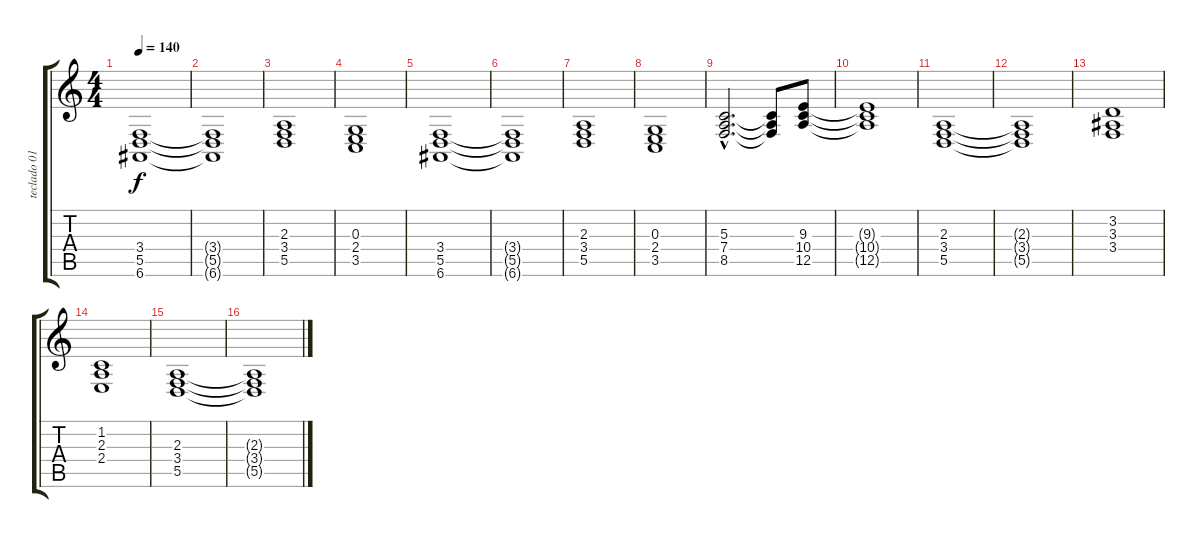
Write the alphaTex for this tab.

\track ("teclado 01" "teclado 01") {instrument stringensemble1}
\staff {score tabs}
\tuning (E4 B3 G3 D3 A2 E2) {hide}
\ts (4 4)
\tempo 140
\clef g2
\ks c
(3.4 5.5 6.6).1{dy f} |
(3.4{t} 5.5{t} 6.6{t}).1 |
(2.3 3.4 5.5).1 |
(0.3 2.4 3.5).1 |
(3.4 5.5 6.6).1 |
(3.4{t} 5.5{t} 6.6{t}).1 |
(2.3 3.4 5.5).1 |
(0.3 2.4 3.5).1 |
(5.3{hac} 7.4{hac} 8.5{hac}).2{d} (5.3{t} 7.4{t} 8.5{t}).8 (9.3 10.4 12.5).8 |
(9.3{t} 10.4{t} 12.5{t}).1 |
(2.3 3.4 5.5).1 |
(2.3{t} 3.4{t} 5.5{t}).1 |
(3.2 3.3 3.4).1 |
(1.2 2.3 2.4).1 |
(2.3 3.4 5.5).1 |
(2.3{t} 3.4{t} 5.5{t}).1
